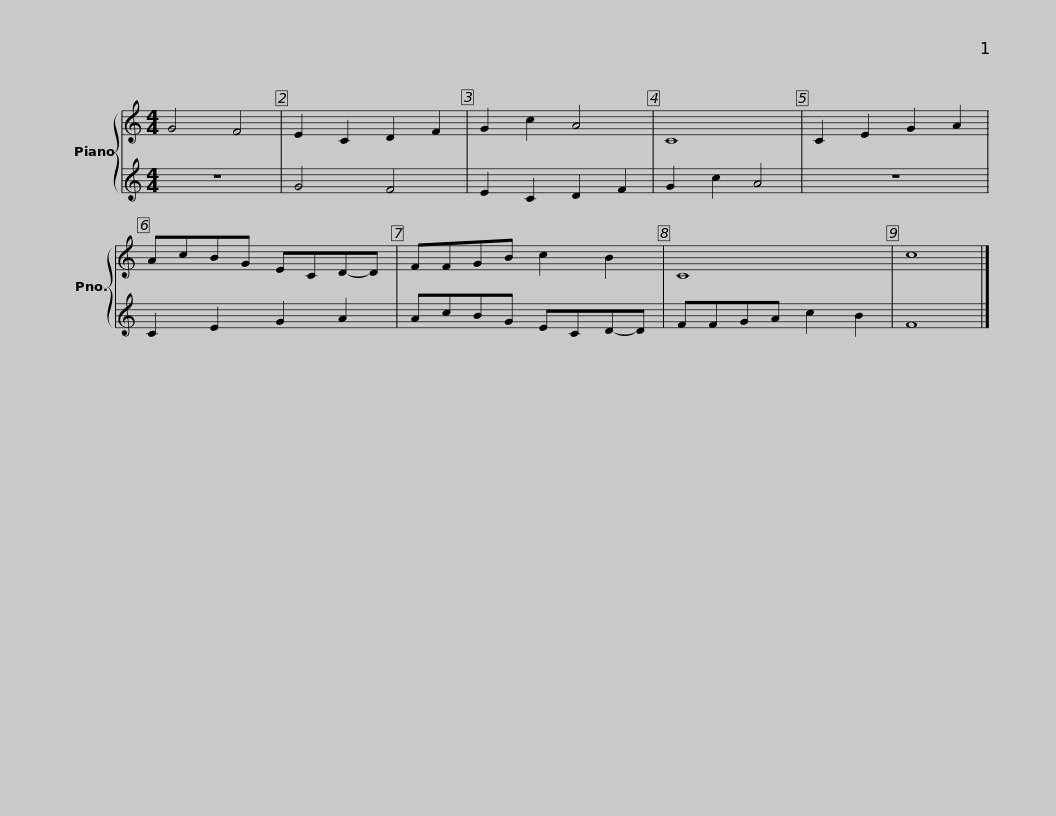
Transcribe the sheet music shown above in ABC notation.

X:1
%%score { 1 | 2 }
L:1/8
M:4/4
I:linebreak $
K:C
V:1 treble
V:2 treble
V:1
 G4 F4 | E2 C2 D2 F2 | G2 c2 A4 | C8 | C2 E2 G2 A2 | %5
 AcBG ECD-D | FFGB c2 B2 | C8 | c8 |] %9
V:2
 z8 | G4 F4 | E2 C2 D2 F2 | G2 c2 A4 | z8 | %5
 C2 E2 G2 A2 | AcBG ECD-D | FFGA c2 B2 | F8 |] %9
